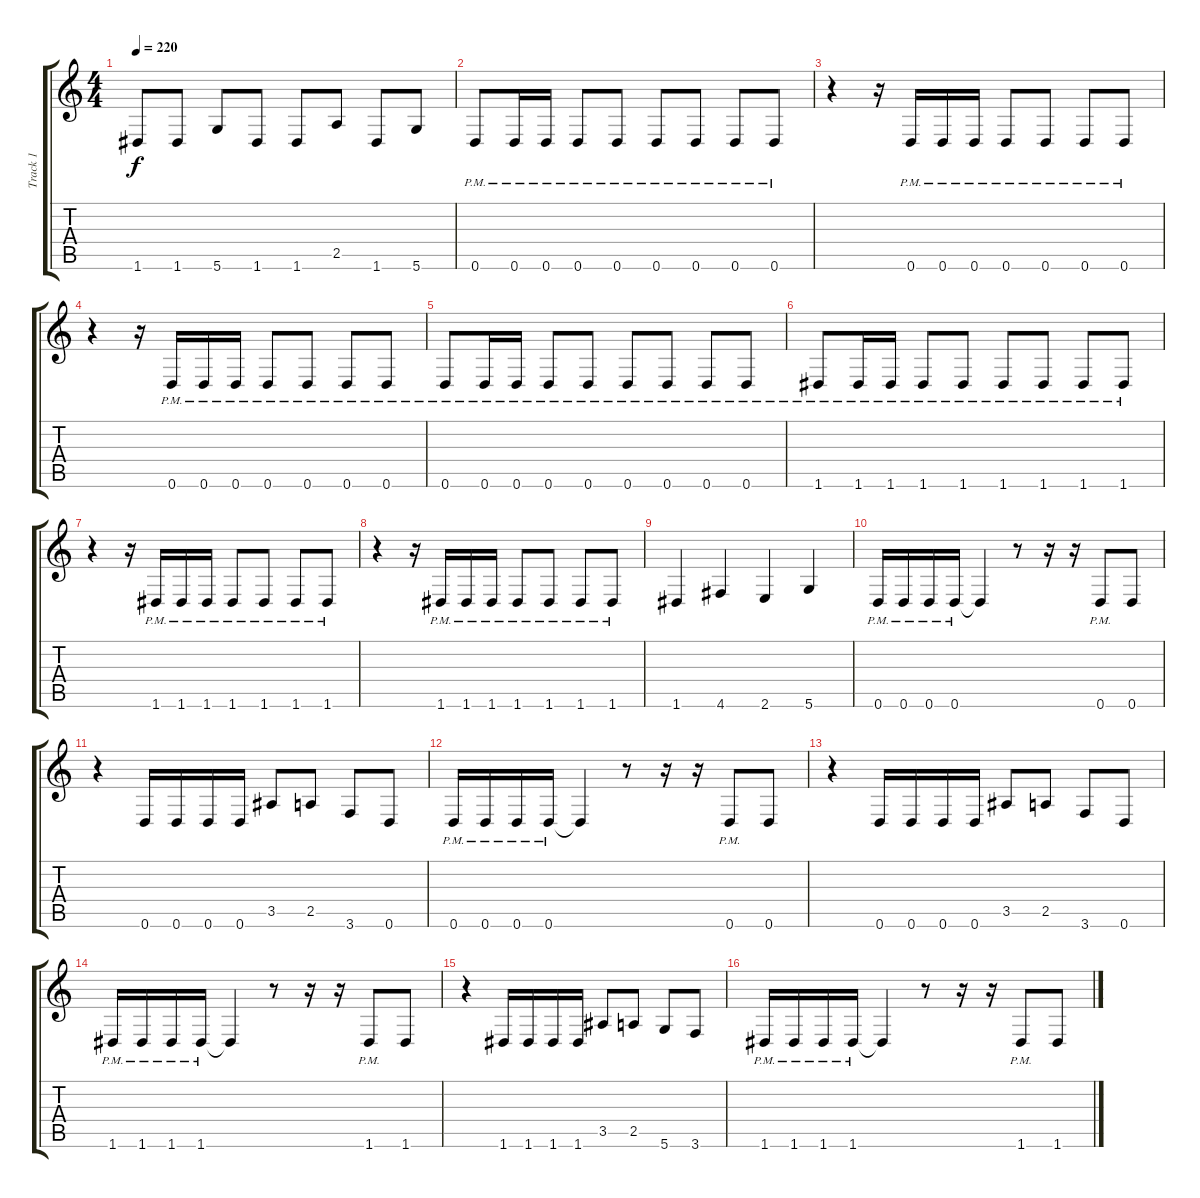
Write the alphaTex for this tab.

\track ("Track 1" "Track 1") {solo instrument overdrivenguitar}
\staff {score tabs}
\tuning (D4 A3 F3 C3 G2 D2) {hide}
\ts (4 4)
\tempo 220
\clef g2
\ks c
1.6.8{dy f} 1.6.8 5.6.8 1.6.8 1.6.8 2.5.8 1.6.8 5.6.8 |
0.6{pm}.8 0.6{pm}.16 0.6{pm}.16 0.6{pm}.8 0.6{pm}.8 0.6{pm}.8 0.6{pm}.8 0.6{pm}.8 0.6{pm}.8 |
r.4 r.16 0.6{pm}.16 0.6{pm}.16 0.6{pm}.16 0.6{pm}.8 0.6{pm}.8 0.6{pm}.8 0.6{pm}.8 |
r.4 r.16 0.6{pm}.16 0.6{pm}.16 0.6{pm}.16 0.6{pm}.8 0.6{pm}.8 0.6{pm}.8 0.6{pm}.8 |
0.6{pm}.8 0.6{pm}.16 0.6{pm}.16 0.6{pm}.8 0.6{pm}.8 0.6{pm}.8 0.6{pm}.8 0.6{pm}.8 0.6{pm}.8 |
1.6{pm}.8 1.6{pm}.16 1.6{pm}.16 1.6{pm}.8 1.6{pm}.8 1.6{pm}.8 1.6{pm}.8 1.6{pm}.8 1.6{pm}.8 |
r.4 r.16 1.6{pm}.16 1.6{pm}.16 1.6{pm}.16 1.6{pm}.8 1.6{pm}.8 1.6{pm}.8 1.6{pm}.8 |
r.4 r.16 1.6{pm}.16 1.6{pm}.16 1.6{pm}.16 1.6{pm}.8 1.6{pm}.8 1.6{pm}.8 1.6{pm}.8 |
1.6.4 4.6.4 2.6.4 5.6.4 |
0.6{pm}.16 0.6{pm}.16 0.6{pm}.16 0.6{pm}.16 0.6{t}.4 r.8 r.16 r.16 0.6{pm}.8 0.6.8 |
r.4 0.6.16 0.6.16 0.6.16 0.6.16 3.5.8 2.5.8 3.6.8 0.6.8 |
0.6{pm}.16 0.6{pm}.16 0.6{pm}.16 0.6{pm}.16 0.6{t}.4 r.8 r.16 r.16 0.6{pm}.8 0.6.8 |
r.4 0.6.16 0.6.16 0.6.16 0.6.16 3.5.8 2.5.8 3.6.8 0.6.8 |
1.6{pm}.16 1.6{pm}.16 1.6{pm}.16 1.6{pm}.16 1.6{t}.4 r.8 r.16 r.16 1.6{pm}.8 1.6.8 |
r.4 1.6.16 1.6.16 1.6.16 1.6.16 3.5.8 2.5.8 5.6.8 3.6.8 |
1.6{pm}.16 1.6{pm}.16 1.6{pm}.16 1.6{pm}.16 1.6{t}.4 r.8 r.16 r.16 1.6{pm}.8 1.6.8
